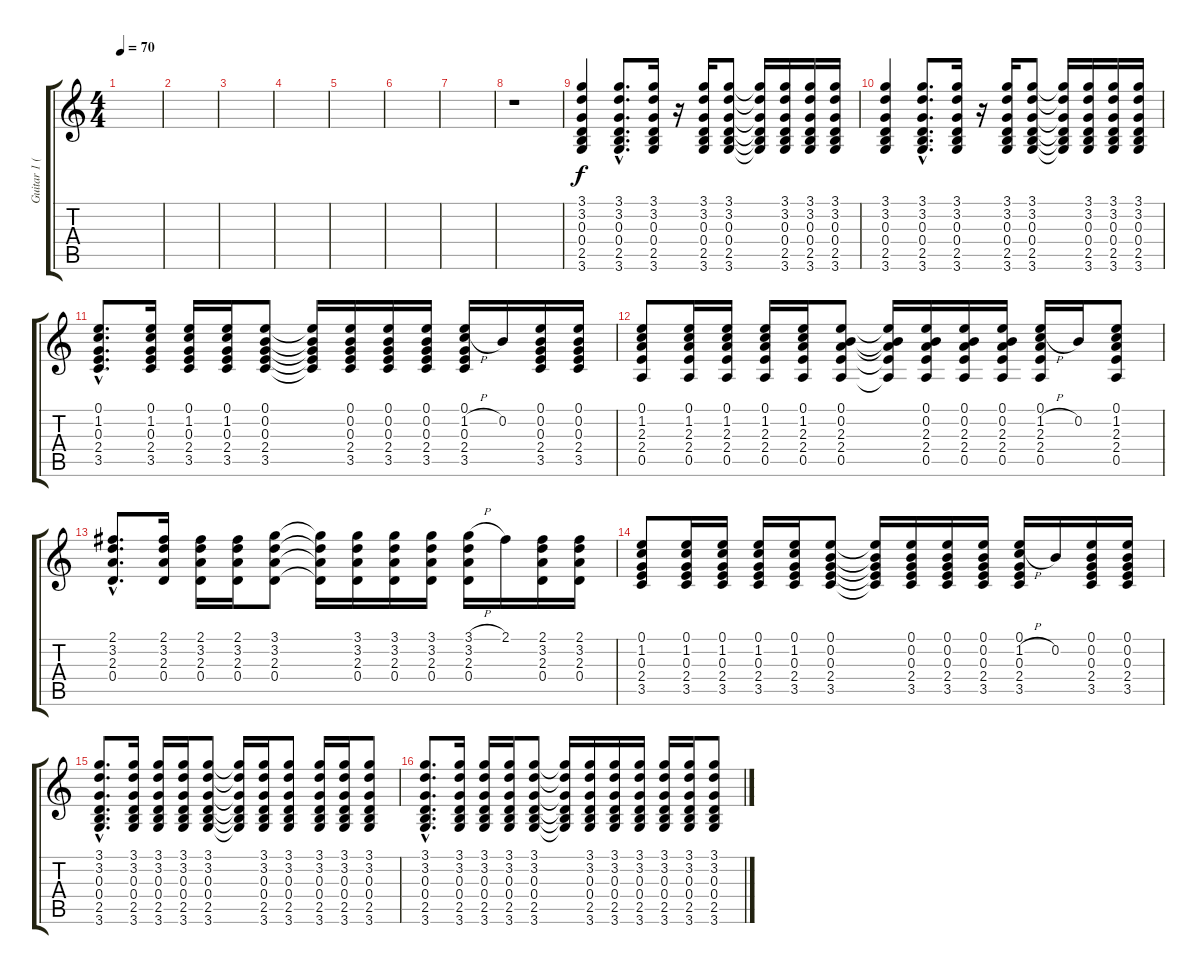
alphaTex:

\track ("Guitar 1 (Acoustic)" "Guitar 1 (") {instrument acousticguitarnylon}
\staff {score tabs}
\tuning (E4 B3 G3 D3 A2 E2) {hide}
\ts (4 4)
\tempo 70
\clef g2
\ks c
|
|
|
|
|
|
|
r.1 |
(3.1 3.2 0.3 0.4 2.5 3.6).4 (3.1{hac} 3.2{hac} 0.3{hac} 0.4{hac} 2.5{hac} 3.6{hac}).8{d} (3.1 3.2 0.3 0.4 2.5 3.6).16 r.16 (3.1 3.2 0.3 0.4 2.5 3.6).16 (3.1 3.2 0.3 0.4 2.5 3.6).8 (3.1{t} 3.2{t} 0.3{t} 0.4{t} 2.5{t} 3.6{t}).16 (3.1 3.2 0.3 0.4 2.5 3.6).16 (3.1 3.2 0.3 0.4 2.5 3.6).16 (3.1 3.2 0.3 0.4 2.5 3.6).16 |
(3.1 3.2 0.3 0.4 2.5 3.6).4 (3.1{hac} 3.2{hac} 0.3{hac} 0.4{hac} 2.5{hac} 3.6{hac}).8{d} (3.1 3.2 0.3 0.4 2.5 3.6).16 r.16 (3.1 3.2 0.3 0.4 2.5 3.6).16 (3.1 3.2 0.3 0.4 2.5 3.6).8 (3.1{t} 3.2{t} 0.3{t} 0.4{t} 2.5{t} 3.6{t}).16 (3.1 3.2 0.3 0.4 2.5 3.6).16 (3.1 3.2 0.3 0.4 2.5 3.6).16 (3.1 3.2 0.3 0.4 2.5 3.6).16 |
(0.1{hac} 1.2{hac} 0.3{hac} 2.4{hac} 3.5{hac}).8{d} (0.1 1.2 0.3 2.4 3.5).16 (0.1 1.2 0.3 2.4 3.5).16 (0.1 1.2 0.3 2.4 3.5).16 (0.1 0.2 0.3 2.4 3.5).8 (0.1{t} 0.2{t} 0.3{t} 2.4{t} 3.5{t}).16 (0.1 0.2 0.3 2.4 3.5).16 (0.1 0.2 0.3 2.4 3.5).16 (0.1 0.2 0.3 2.4 3.5).16 (0.1 1.2{h} 0.3 2.4 3.5).16 0.2.16 (0.1 0.2 0.3 2.4 3.5).16 (0.1 0.2 0.3 2.4 3.5).16 |
(0.1 1.2 2.3 2.4 0.5).8 (0.1 1.2 2.3 2.4 0.5).16 (0.1 1.2 2.3 2.4 0.5).16 (0.1 1.2 2.3 2.4 0.5).16 (0.1 1.2 2.3 2.4 0.5).16 (0.1 0.2 2.3 2.4 0.5).8 (0.1{t} 0.2{t} 2.3{t} 2.4{t} 0.5{t}).16 (0.1 0.2 2.3 2.4 0.5).16 (0.1 0.2 2.3 2.4 0.5).16 (0.1 0.2 2.3 2.4 0.5).16 (0.1 1.2{h} 2.3 2.4 0.5).16 0.2.16 (0.1 1.2 2.3 2.4 0.5).8 |
(2.1{hac} 3.2{hac} 2.3{hac} 0.4{hac}).8{d} (2.1 3.2 2.3 0.4).16 (2.1 3.2 2.3 0.4).16 (2.1 3.2 2.3 0.4).16 (3.1 3.2 2.3 0.4).8 (3.1{t} 3.2{t} 2.3{t} 0.4{t}).16 (3.1 3.2 2.3 0.4).16 (3.1 3.2 2.3 0.4).16 (3.1 3.2 2.3 0.4).16 (3.1{h} 3.2 2.3 0.4).16 2.1.16 (2.1 3.2 2.3 0.4).16 (2.1 3.2 2.3 0.4).16 |
(0.1 1.2 0.3 2.4 3.5).8 (0.1 1.2 0.3 2.4 3.5).16 (0.1 1.2 0.3 2.4 3.5).16 (0.1 1.2 0.3 2.4 3.5).16 (0.1 1.2 0.3 2.4 3.5).16 (0.1 0.2 0.3 2.4 3.5).8 (0.1{t} 0.2{t} 0.3{t} 2.4{t} 3.5{t}).16 (0.1 0.2 0.3 2.4 3.5).16 (0.1 0.2 0.3 2.4 3.5).16 (0.1 0.2 0.3 2.4 3.5).16 (0.1 1.2{h} 0.3 2.4 3.5).16 0.2.16 (0.1 0.2 0.3 2.4 3.5).16 (0.1 0.2 0.3 2.4 3.5).16 |
(3.1{hac} 3.2{hac} 0.3{hac} 0.4{hac} 2.5{hac} 3.6{hac}).8{d} (3.1 3.2 0.3 0.4 2.5 3.6).16 (3.1 3.2 0.3 0.4 2.5 3.6).16 (3.1 3.2 0.3 0.4 2.5 3.6).16 (3.1 3.2 0.3 0.4 2.5 3.6).8 (3.1{t} 3.2{t} 0.3{t} 0.4{t} 2.5{t} 3.6{t}).16 (3.1 3.2 0.3 0.4 2.5 3.6).16 (3.1 3.2 0.3 0.4 2.5 3.6).8 (3.1 3.2 0.3 0.4 2.5 3.6).16 (3.1 3.2 0.3 0.4 2.5 3.6).16 (3.1 3.2 0.3 0.4 2.5 3.6).8 |
(3.1{hac} 3.2{hac} 0.3{hac} 0.4{hac} 2.5{hac} 3.6{hac}).8{d} (3.1 3.2 0.3 0.4 2.5 3.6).16 (3.1 3.2 0.3 0.4 2.5 3.6).16 (3.1 3.2 0.3 0.4 2.5 3.6).16 (3.1 3.2 0.3 0.4 2.5 3.6).8 (3.1{t} 3.2{t} 0.3{t} 0.4{t} 2.5{t} 3.6{t}).16 (3.1 3.2 0.3 0.4 2.5 3.6).16 (3.1 3.2 0.3 0.4 2.5 3.6).16 (3.1 3.2 0.3 0.4 2.5 3.6).16 (3.1 3.2 0.3 0.4 2.5 3.6).16 (3.1 3.2 0.3 0.4 2.5 3.6).16 (3.1 3.2 0.3 0.4 2.5 3.6).8
